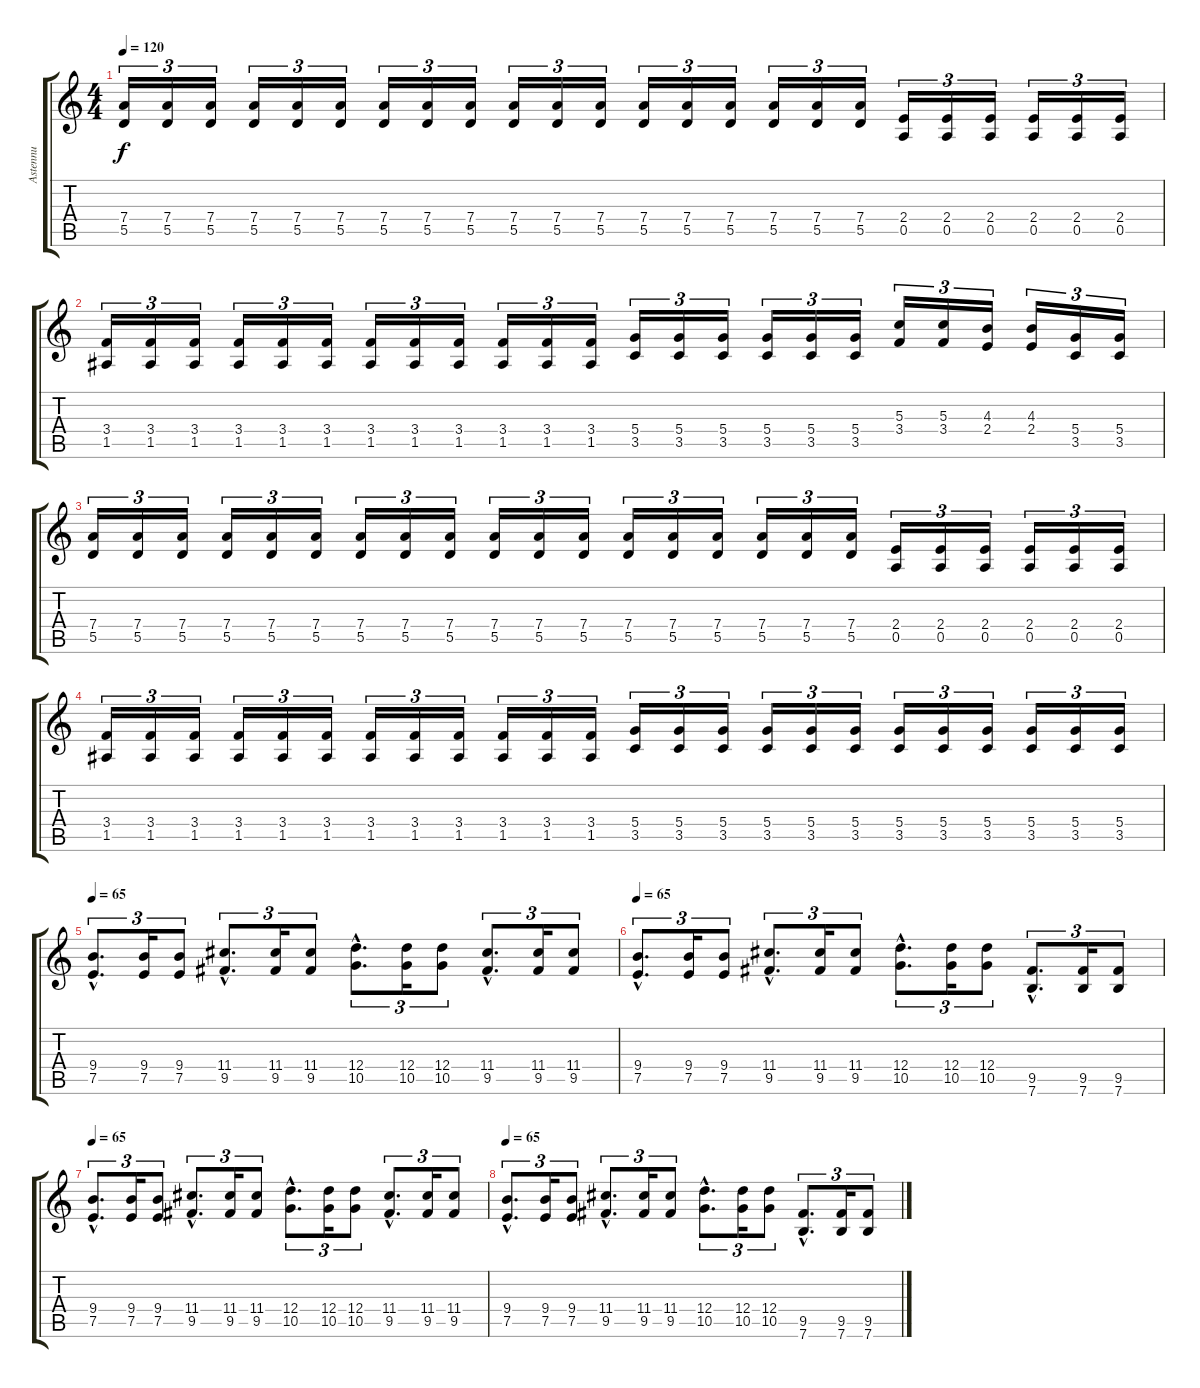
\track ("Astennu" "Astennu") {instrument distortionguitar}
\staff {score tabs}
\tuning (E4 B3 G3 D3 A2 E2) {hide}
\ts (4 4)
\tempo 120
\clef g2
\ks c
(7.4 5.5).16{tu (3 2) dy f} (7.4 5.5).16{tu (3 2)} (7.4 5.5).16{tu (3 2)} (7.4 5.5).16{tu (3 2)} (7.4 5.5).16{tu (3 2)} (7.4 5.5).16{tu (3 2)} (7.4 5.5).16{tu (3 2)} (7.4 5.5).16{tu (3 2)} (7.4 5.5).16{tu (3 2)} (7.4 5.5).16{tu (3 2)} (7.4 5.5).16{tu (3 2)} (7.4 5.5).16{tu (3 2)} (7.4 5.5).16{tu (3 2)} (7.4 5.5).16{tu (3 2)} (7.4 5.5).16{tu (3 2)} (7.4 5.5).16{tu (3 2)} (7.4 5.5).16{tu (3 2)} (7.4 5.5).16{tu (3 2)} (2.4 0.5).16{tu (3 2)} (2.4 0.5).16{tu (3 2)} (2.4 0.5).16{tu (3 2)} (2.4 0.5).16{tu (3 2)} (2.4 0.5).16{tu (3 2)} (2.4 0.5).16{tu (3 2)} |
(3.4 1.5).16{tu (3 2)} (3.4 1.5).16{tu (3 2)} (3.4 1.5).16{tu (3 2)} (3.4 1.5).16{tu (3 2)} (3.4 1.5).16{tu (3 2)} (3.4 1.5).16{tu (3 2)} (3.4 1.5).16{tu (3 2)} (3.4 1.5).16{tu (3 2)} (3.4 1.5).16{tu (3 2)} (3.4 1.5).16{tu (3 2)} (3.4 1.5).16{tu (3 2)} (3.4 1.5).16{tu (3 2)} (5.4 3.5).16{tu (3 2)} (5.4 3.5).16{tu (3 2)} (5.4 3.5).16{tu (3 2)} (5.4 3.5).16{tu (3 2)} (5.4 3.5).16{tu (3 2)} (5.4 3.5).16{tu (3 2)} (5.3 3.4).16{tu (3 2)} (5.3 3.4).16{tu (3 2)} (4.3 2.4).16{tu (3 2)} (4.3 2.4).16{tu (3 2)} (5.4 3.5).16{tu (3 2)} (5.4 3.5).16{tu (3 2)} |
(7.4 5.5).16{tu (3 2)} (7.4 5.5).16{tu (3 2)} (7.4 5.5).16{tu (3 2)} (7.4 5.5).16{tu (3 2)} (7.4 5.5).16{tu (3 2)} (7.4 5.5).16{tu (3 2)} (7.4 5.5).16{tu (3 2)} (7.4 5.5).16{tu (3 2)} (7.4 5.5).16{tu (3 2)} (7.4 5.5).16{tu (3 2)} (7.4 5.5).16{tu (3 2)} (7.4 5.5).16{tu (3 2)} (7.4 5.5).16{tu (3 2)} (7.4 5.5).16{tu (3 2)} (7.4 5.5).16{tu (3 2)} (7.4 5.5).16{tu (3 2)} (7.4 5.5).16{tu (3 2)} (7.4 5.5).16{tu (3 2)} (2.4 0.5).16{tu (3 2)} (2.4 0.5).16{tu (3 2)} (2.4 0.5).16{tu (3 2)} (2.4 0.5).16{tu (3 2)} (2.4 0.5).16{tu (3 2)} (2.4 0.5).16{tu (3 2)} |
(3.4 1.5).16{tu (3 2)} (3.4 1.5).16{tu (3 2)} (3.4 1.5).16{tu (3 2)} (3.4 1.5).16{tu (3 2)} (3.4 1.5).16{tu (3 2)} (3.4 1.5).16{tu (3 2)} (3.4 1.5).16{tu (3 2)} (3.4 1.5).16{tu (3 2)} (3.4 1.5).16{tu (3 2)} (3.4 1.5).16{tu (3 2)} (3.4 1.5).16{tu (3 2)} (3.4 1.5).16{tu (3 2)} (5.4 3.5).16{tu (3 2)} (5.4 3.5).16{tu (3 2)} (5.4 3.5).16{tu (3 2)} (5.4 3.5).16{tu (3 2)} (5.4 3.5).16{tu (3 2)} (5.4 3.5).16{tu (3 2)} (5.4 3.5).16{tu (3 2)} (5.4 3.5).16{tu (3 2)} (5.4 3.5).16{tu (3 2)} (5.4 3.5).16{tu (3 2)} (5.4 3.5).16{tu (3 2)} (5.4 3.5).16{tu (3 2)} |
\tempo 65
(9.4{hac} 7.5{hac}).8{d tu (3 2)} (9.4 7.5).16{tu (3 2)} (9.4 7.5).8{tu (3 2)} (11.4{hac} 9.5{hac}).8{d tu (3 2)} (11.4 9.5).16{tu (3 2)} (11.4 9.5).8{tu (3 2)} (12.4{hac} 10.5{hac}).8{d tu (3 2)} (12.4 10.5).16{tu (3 2)} (12.4 10.5).8{tu (3 2)} (11.4{hac} 9.5{hac}).8{d tu (3 2)} (11.4 9.5).16{tu (3 2)} (11.4 9.5).8{tu (3 2)} |
\tempo 65
(9.4{hac} 7.5{hac}).8{d tu (3 2)} (9.4 7.5).16{tu (3 2)} (9.4 7.5).8{tu (3 2)} (11.4{hac} 9.5{hac}).8{d tu (3 2)} (11.4 9.5).16{tu (3 2)} (11.4 9.5).8{tu (3 2)} (12.4{hac} 10.5{hac}).8{d tu (3 2)} (12.4 10.5).16{tu (3 2)} (12.4 10.5).8{tu (3 2)} (9.5{hac} 7.6{hac}).8{d tu (3 2)} (9.5 7.6).16{tu (3 2)} (9.5 7.6).8{tu (3 2)} |
\tempo 65
(9.4{hac} 7.5{hac}).8{d tu (3 2)} (9.4 7.5).16{tu (3 2)} (9.4 7.5).8{tu (3 2)} (11.4{hac} 9.5{hac}).8{d tu (3 2)} (11.4 9.5).16{tu (3 2)} (11.4 9.5).8{tu (3 2)} (12.4{hac} 10.5{hac}).8{d tu (3 2)} (12.4 10.5).16{tu (3 2)} (12.4 10.5).8{tu (3 2)} (11.4{hac} 9.5{hac}).8{d tu (3 2)} (11.4 9.5).16{tu (3 2)} (11.4 9.5).8{tu (3 2)} |
\tempo 65
(9.4{hac} 7.5{hac}).8{d tu (3 2)} (9.4 7.5).16{tu (3 2)} (9.4 7.5).8{tu (3 2)} (11.4{hac} 9.5{hac}).8{d tu (3 2)} (11.4 9.5).16{tu (3 2)} (11.4 9.5).8{tu (3 2)} (12.4{hac} 10.5{hac}).8{d tu (3 2)} (12.4 10.5).16{tu (3 2)} (12.4 10.5).8{tu (3 2)} (9.5{hac} 7.6{hac}).8{d tu (3 2)} (9.5 7.6).16{tu (3 2)} (9.5 7.6).8{tu (3 2)}
